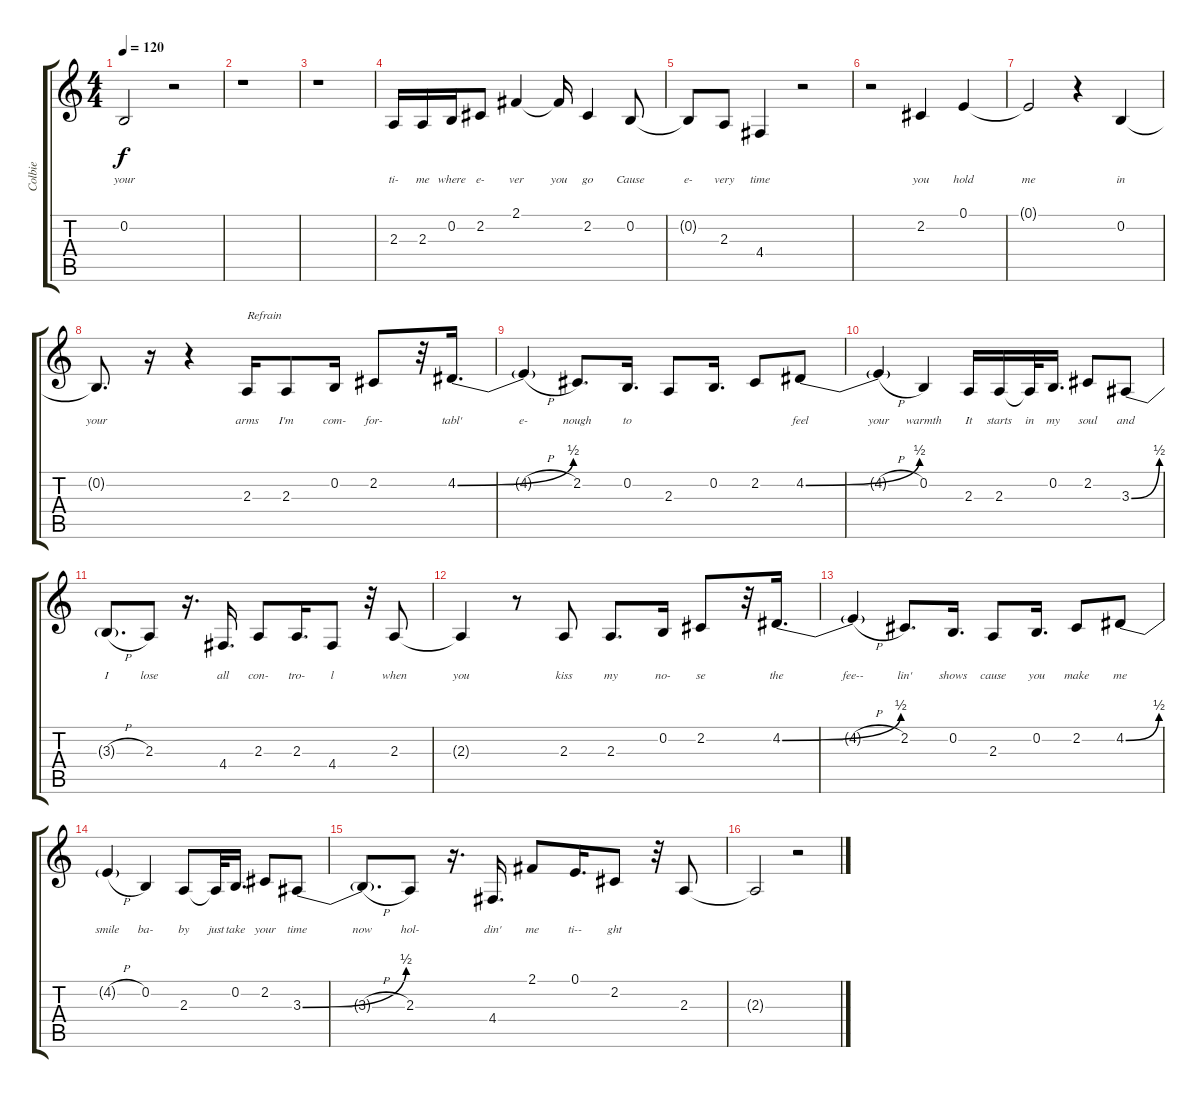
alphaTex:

\track ("Colbie" "Colbie") {instrument stringensemble1}
\staff {score tabs}
\tuning (E4 B3 G3 D3 A2 E2) {hide}
\ts (4 4)
\tempo 120
\clef g2
\ks c
0.2{t}.2{lyrics (0 "") lyrics (1 "your") lyrics (2 "") lyrics (3 "") lyrics (4 "") dy f} r.2 |
r.1 |
r.1 |
2.3.16{lyrics (0 "") lyrics (1 "ti-") lyrics (2 "") lyrics (3 "") lyrics (4 "")} 2.3.16{lyrics (0 "") lyrics (1 "me") lyrics (2 "") lyrics (3 "") lyrics (4 "")} 0.2.16{lyrics (0 "") lyrics (1 "where") lyrics (2 "") lyrics (3 "") lyrics (4 "")} 2.2.8{lyrics (0 "") lyrics (1 "e-") lyrics (2 "") lyrics (3 "") lyrics (4 "")} 2.1.4{lyrics (0 "") lyrics (1 "ver") lyrics (2 "") lyrics (3 "") lyrics (4 "")} 2.1{t}.16{lyrics (0 "") lyrics (1 "you") lyrics (2 "") lyrics (3 "") lyrics (4 "")} 2.2.4{lyrics (0 "") lyrics (1 "go") lyrics (2 "") lyrics (3 "") lyrics (4 "")} 0.2.8{lyrics (0 "") lyrics (1 "Cause") lyrics (2 "") lyrics (3 "") lyrics (4 "")} |
0.2{t}.8{lyrics (0 "") lyrics (1 "e-") lyrics (2 "") lyrics (3 "") lyrics (4 "")} 2.3.8{lyrics (0 "") lyrics (1 "very") lyrics (2 "") lyrics (3 "") lyrics (4 "")} 4.4.4{lyrics (0 "") lyrics (1 "time") lyrics (2 "") lyrics (3 "") lyrics (4 "")} r.2 |
r.2 2.2.4{lyrics (0 "") lyrics (1 "you") lyrics (2 "") lyrics (3 "") lyrics (4 "")} 0.1.4{lyrics (0 "") lyrics (1 "hold") lyrics (2 "") lyrics (3 "") lyrics (4 "")} |
0.1{t}.2{lyrics (0 "") lyrics (1 "me") lyrics (2 "") lyrics (3 "") lyrics (4 "")} r.4 0.2.4{lyrics (0 "") lyrics (1 "in") lyrics (2 "") lyrics (3 "") lyrics (4 "")} |
0.2{t}.8{d lyrics (0 "") lyrics (1 "your") lyrics (2 "") lyrics (3 "") lyrics (4 "")} r.16 r.4 2.3.16{txt "Refrain" lyrics (0 "") lyrics (1 "arms") lyrics (2 "") lyrics (3 "") lyrics (4 "")} 2.3.8{lyrics (0 "") lyrics (1 "I'm") lyrics (2 "") lyrics (3 "") lyrics (4 "")} 0.2.16{lyrics (0 "") lyrics (1 "com-") lyrics (2 "") lyrics (3 "") lyrics (4 "")} 2.2.8{lyrics (0 "") lyrics (1 "for-") lyrics (2 "") lyrics (3 "") lyrics (4 "")} r.32 4.2{be (bend 0 0 60 2)}.16{d lyrics (0 "") lyrics (1 "tabl'") lyrics (2 "") lyrics (3 "") lyrics (4 "")} |
4.2{h t}.4{lyrics (0 "") lyrics (1 "e-") lyrics (2 "") lyrics (3 "") lyrics (4 "")} 2.2.8{d lyrics (0 "") lyrics (1 "nough") lyrics (2 "") lyrics (3 "") lyrics (4 "")} 0.2.16{d lyrics (0 "") lyrics (1 "to") lyrics (2 "") lyrics (3 "") lyrics (4 "")} 2.3.8{lyrics (0 "") lyrics (1 "") lyrics (2 "") lyrics (3 "") lyrics (4 "")} 0.2.16{d lyrics (0 "") lyrics (1 "") lyrics (2 "") lyrics (3 "") lyrics (4 "")} 2.2.8{lyrics (0 "") lyrics (1 "") lyrics (2 "") lyrics (3 "") lyrics (4 "")} 4.2{be (bend 0 0 60 2)}.8{lyrics (0 "") lyrics (1 "feel") lyrics (2 "") lyrics (3 "") lyrics (4 "")} |
4.2{h t}.4{lyrics (0 "") lyrics (1 "your") lyrics (2 "") lyrics (3 "") lyrics (4 "")} 0.2.4{lyrics (0 "") lyrics (1 "warmth") lyrics (2 "") lyrics (3 "") lyrics (4 "")} 2.3.16{lyrics (0 "") lyrics (1 "It") lyrics (2 "") lyrics (3 "") lyrics (4 "")} 2.3.16{lyrics (0 "") lyrics (1 "starts") lyrics (2 "") lyrics (3 "") lyrics (4 "")} 2.3{t}.32{lyrics (0 "") lyrics (1 "in") lyrics (2 "") lyrics (3 "") lyrics (4 "")} 0.2.16{d lyrics (0 "") lyrics (1 "my") lyrics (2 "") lyrics (3 "") lyrics (4 "")} 2.2.8{lyrics (0 "") lyrics (1 "soul") lyrics (2 "") lyrics (3 "") lyrics (4 "")} 3.3{be (bend 0 0 60 2)}.8{lyrics (0 "") lyrics (1 "and") lyrics (2 "") lyrics (3 "") lyrics (4 "")} |
3.3{h t}.8{d lyrics (0 "") lyrics (1 "I") lyrics (2 "") lyrics (3 "") lyrics (4 "")} 2.3.8{lyrics (0 "") lyrics (1 "lose") lyrics (2 "") lyrics (3 "") lyrics (4 "")} r.16{d} 4.4.16{d lyrics (0 "") lyrics (1 "all") lyrics (2 "") lyrics (3 "") lyrics (4 "")} 2.3.8{lyrics (0 "") lyrics (1 "con-") lyrics (2 "") lyrics (3 "") lyrics (4 "")} 2.3.16{d lyrics (0 "") lyrics (1 "tro-") lyrics (2 "") lyrics (3 "") lyrics (4 "")} 4.4.8{lyrics (0 "") lyrics (1 "l") lyrics (2 "") lyrics (3 "") lyrics (4 "")} r.32 2.3.8{lyrics (0 "") lyrics (1 "when") lyrics (2 "") lyrics (3 "") lyrics (4 "")} |
2.3{t}.4{lyrics (0 "") lyrics (1 "you") lyrics (2 "") lyrics (3 "") lyrics (4 "")} r.8 2.3.8{lyrics (0 "") lyrics (1 "kiss") lyrics (2 "") lyrics (3 "") lyrics (4 "")} 2.3.8{d lyrics (0 "") lyrics (1 "my") lyrics (2 "") lyrics (3 "") lyrics (4 "")} 0.2.16{lyrics (0 "") lyrics (1 "no-") lyrics (2 "") lyrics (3 "") lyrics (4 "")} 2.2.8{lyrics (0 "") lyrics (1 "se") lyrics (2 "") lyrics (3 "") lyrics (4 "")} r.32 4.2{be (bend 0 0 60 2)}.16{d lyrics (0 "") lyrics (1 "the") lyrics (2 "") lyrics (3 "") lyrics (4 "")} |
4.2{h t}.4{lyrics (0 "") lyrics (1 "fee--") lyrics (2 "") lyrics (3 "") lyrics (4 "")} 2.2.8{d lyrics (0 "") lyrics (1 "lin'") lyrics (2 "") lyrics (3 "") lyrics (4 "")} 0.2.16{d lyrics (0 "") lyrics (1 "shows") lyrics (2 "") lyrics (3 "") lyrics (4 "")} 2.3.8{lyrics (0 "") lyrics (1 "cause") lyrics (2 "") lyrics (3 "") lyrics (4 "")} 0.2.16{d lyrics (0 "") lyrics (1 "you") lyrics (2 "") lyrics (3 "") lyrics (4 "")} 2.2.8{lyrics (0 "") lyrics (1 "make") lyrics (2 "") lyrics (3 "") lyrics (4 "")} 4.2{be (bend 0 0 60 2)}.8{lyrics (0 "") lyrics (1 "me") lyrics (2 "") lyrics (3 "") lyrics (4 "")} |
4.2{h t}.4{lyrics (0 "") lyrics (1 "smile") lyrics (2 "") lyrics (3 "") lyrics (4 "")} 0.2.4{lyrics (0 "") lyrics (1 "ba-") lyrics (2 "") lyrics (3 "") lyrics (4 "")} 2.3.8{lyrics (0 "") lyrics (1 "by") lyrics (2 "") lyrics (3 "") lyrics (4 "")} 2.3{t}.32{lyrics (0 "") lyrics (1 "just") lyrics (2 "") lyrics (3 "") lyrics (4 "")} 0.2.16{d lyrics (0 "") lyrics (1 "take") lyrics (2 "") lyrics (3 "") lyrics (4 "")} 2.2.8{lyrics (0 "") lyrics (1 "your") lyrics (2 "") lyrics (3 "") lyrics (4 "")} 3.3{be (bend 0 0 60 2)}.8{lyrics (0 "") lyrics (1 "time") lyrics (2 "") lyrics (3 "") lyrics (4 "")} |
3.3{h t}.8{d lyrics (0 "") lyrics (1 "now") lyrics (2 "") lyrics (3 "") lyrics (4 "")} 2.3.8{lyrics (0 "") lyrics (1 "hol-") lyrics (2 "") lyrics (3 "") lyrics (4 "")} r.16{d} 4.4.16{d lyrics (0 "") lyrics (1 "din'") lyrics (2 "") lyrics (3 "") lyrics (4 "")} 2.1.8{lyrics (0 "") lyrics (1 "me") lyrics (2 "") lyrics (3 "") lyrics (4 "")} 0.1.16{d lyrics (0 "") lyrics (1 "ti--") lyrics (2 "") lyrics (3 "") lyrics (4 "")} 2.2.8{lyrics (0 "") lyrics (1 "ght") lyrics (2 "") lyrics (3 "") lyrics (4 "")} r.32 2.3.8 |
2.3{t}.2 r.2
